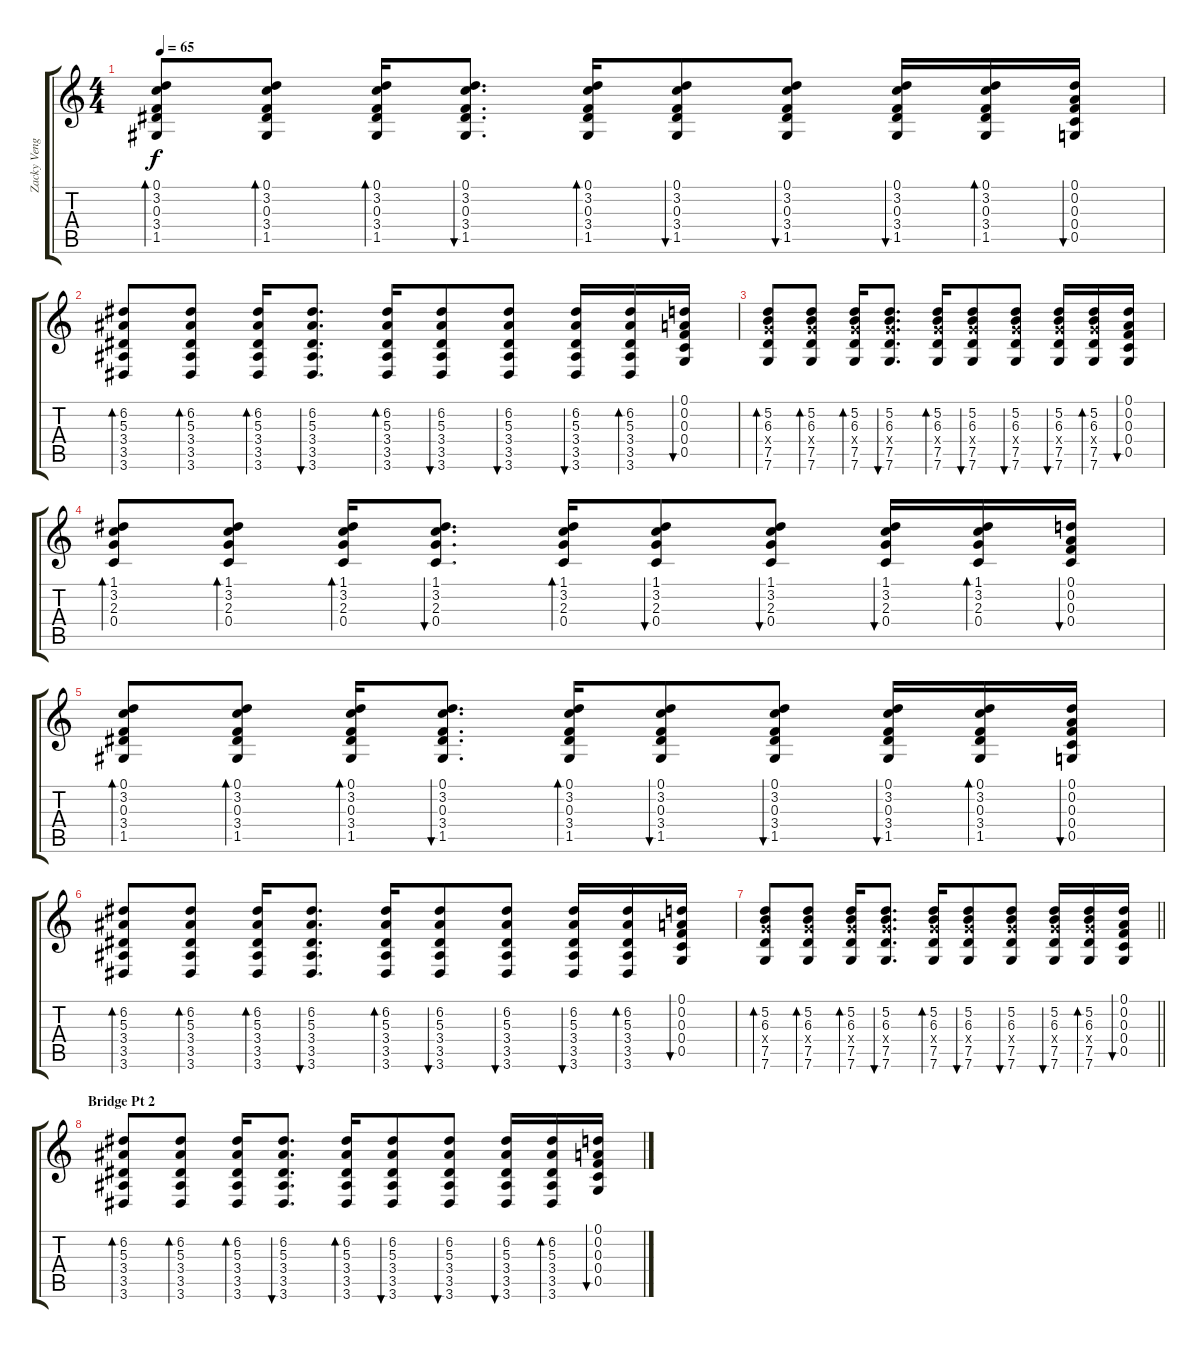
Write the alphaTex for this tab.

\track ("Zacky Vengeance [Acoustic Guitar]" "Zacky Veng") {instrument acousticguitarsteel}
\staff {score tabs}
\tuning (D4 A3 F3 C3 G2 C2) {hide}
\ts (4 4)
\tempo 65
\clef g2
\ks c
(0.1 3.2 0.3 3.4 1.5).8{bd 60 dy f} (0.1 3.2 0.3 3.4 1.5).8{bd 30} (0.1 3.2 0.3 3.4 1.5).16{bd 30} (0.1 3.2 0.3 3.4 1.5).8{d bu 30} (0.1 3.2 0.3 3.4 1.5).16{bd 30} (0.1 3.2 0.3 3.4 1.5).8{bu 30} (0.1 3.2 0.3 3.4 1.5).8{bu 30} (0.1 3.2 0.3 3.4 1.5).16{bu 30} (0.1 3.2 0.3 3.4 1.5).16{bd 30} (0.1 0.2 0.3 0.4 0.5).16{bu 30} |
(6.2 5.3 3.4 3.5 3.6).8{bd 60} (6.2 5.3 3.4 3.5 3.6).8{bd 30} (6.2 5.3 3.4 3.5 3.6).16{bd 30} (6.2 5.3 3.4 3.5 3.6).8{d bu 30} (6.2 5.3 3.4 3.5 3.6).16{bd 30} (6.2 5.3 3.4 3.5 3.6).8{bu 30} (6.2 5.3 3.4 3.5 3.6).8{bu 30} (6.2 5.3 3.4 3.5 3.6).16{bu 30} (6.2 5.3 3.4 3.5 3.6).16{bd 30} (0.1 0.2 0.3 0.4 0.5).16{bu 30} |
(5.2 6.3 7.4{x} 7.5 7.6).8{bd 60} (5.2 6.3 7.4{x} 7.5 7.6).8{bd 30} (5.2 6.3 7.4{x} 7.5 7.6).16{bd 30} (5.2 6.3 7.4{x} 7.5 7.6).8{d bu 30} (5.2 6.3 7.4{x} 7.5 7.6).16{bd 30} (5.2 6.3 7.4{x} 7.5 7.6).8{bu 30} (5.2 6.3 7.4{x} 7.5 7.6).8{bu 30} (5.2 6.3 7.4{x} 7.5 7.6).16{bu 30} (5.2 6.3 7.4{x} 7.5 7.6).16{bd 30} (0.1 0.2 0.3 0.4 0.5).16{bu 30} |
(1.1 3.2 2.3 0.4).8{bd 60} (1.1 3.2 2.3 0.4).8{bd 30} (1.1 3.2 2.3 0.4).16{bd 30} (1.1 3.2 2.3 0.4).8{d bu 30} (1.1 3.2 2.3 0.4).16{bd 30} (1.1 3.2 2.3 0.4).8{bu 30} (1.1 3.2 2.3 0.4).8{bu 30} (1.1 3.2 2.3 0.4).16{bu 30} (1.1 3.2 2.3 0.4).16{bd 30} (0.1 0.2 0.3 0.4).16{bu 30} |
(0.1 3.2 0.3 3.4 1.5).8{bd 60} (0.1 3.2 0.3 3.4 1.5).8{bd 30} (0.1 3.2 0.3 3.4 1.5).16{bd 30} (0.1 3.2 0.3 3.4 1.5).8{d bu 30} (0.1 3.2 0.3 3.4 1.5).16{bd 30} (0.1 3.2 0.3 3.4 1.5).8{bu 30} (0.1 3.2 0.3 3.4 1.5).8{bu 30} (0.1 3.2 0.3 3.4 1.5).16{bu 30} (0.1 3.2 0.3 3.4 1.5).16{bd 30} (0.1 0.2 0.3 0.4 0.5).16{bu 30} |
(6.2 5.3 3.4 3.5 3.6).8{bd 60} (6.2 5.3 3.4 3.5 3.6).8{bd 30} (6.2 5.3 3.4 3.5 3.6).16{bd 30} (6.2 5.3 3.4 3.5 3.6).8{d bu 30} (6.2 5.3 3.4 3.5 3.6).16{bd 30} (6.2 5.3 3.4 3.5 3.6).8{bu 30} (6.2 5.3 3.4 3.5 3.6).8{bu 30} (6.2 5.3 3.4 3.5 3.6).16{bu 30} (6.2 5.3 3.4 3.5 3.6).16{bd 30} (0.1 0.2 0.3 0.4 0.5).16{bu 30} |
\barLineRight lightlight
(5.2 6.3 7.4{x} 7.5 7.6).8{bd 60} (5.2 6.3 7.4{x} 7.5 7.6).8{bd 30} (5.2 6.3 7.4{x} 7.5 7.6).16{bd 30} (5.2 6.3 7.4{x} 7.5 7.6).8{d bu 30} (5.2 6.3 7.4{x} 7.5 7.6).16{bd 30} (5.2 6.3 7.4{x} 7.5 7.6).8{bu 30} (5.2 6.3 7.4{x} 7.5 7.6).8{bu 30} (5.2 6.3 7.4{x} 7.5 7.6).16{bu 30} (5.2 6.3 7.4{x} 7.5 7.6).16{bd 30} (0.1 0.2 0.3 0.4 0.5).16{bu 30} |
\section ("" "Bridge Pt 2")
(6.2 5.3 3.4 3.5 3.6).8{bd 60} (6.2 5.3 3.4 3.5 3.6).8{bd 30} (6.2 5.3 3.4 3.5 3.6).16{bd 30} (6.2 5.3 3.4 3.5 3.6).8{d bu 30} (6.2 5.3 3.4 3.5 3.6).16{bd 30} (6.2 5.3 3.4 3.5 3.6).8{bu 30} (6.2 5.3 3.4 3.5 3.6).8{bu 30} (6.2 5.3 3.4 3.5 3.6).16{bu 30} (6.2 5.3 3.4 3.5 3.6).16{bd 30} (0.1 0.2 0.3 0.4 0.5).16{bu 30}
